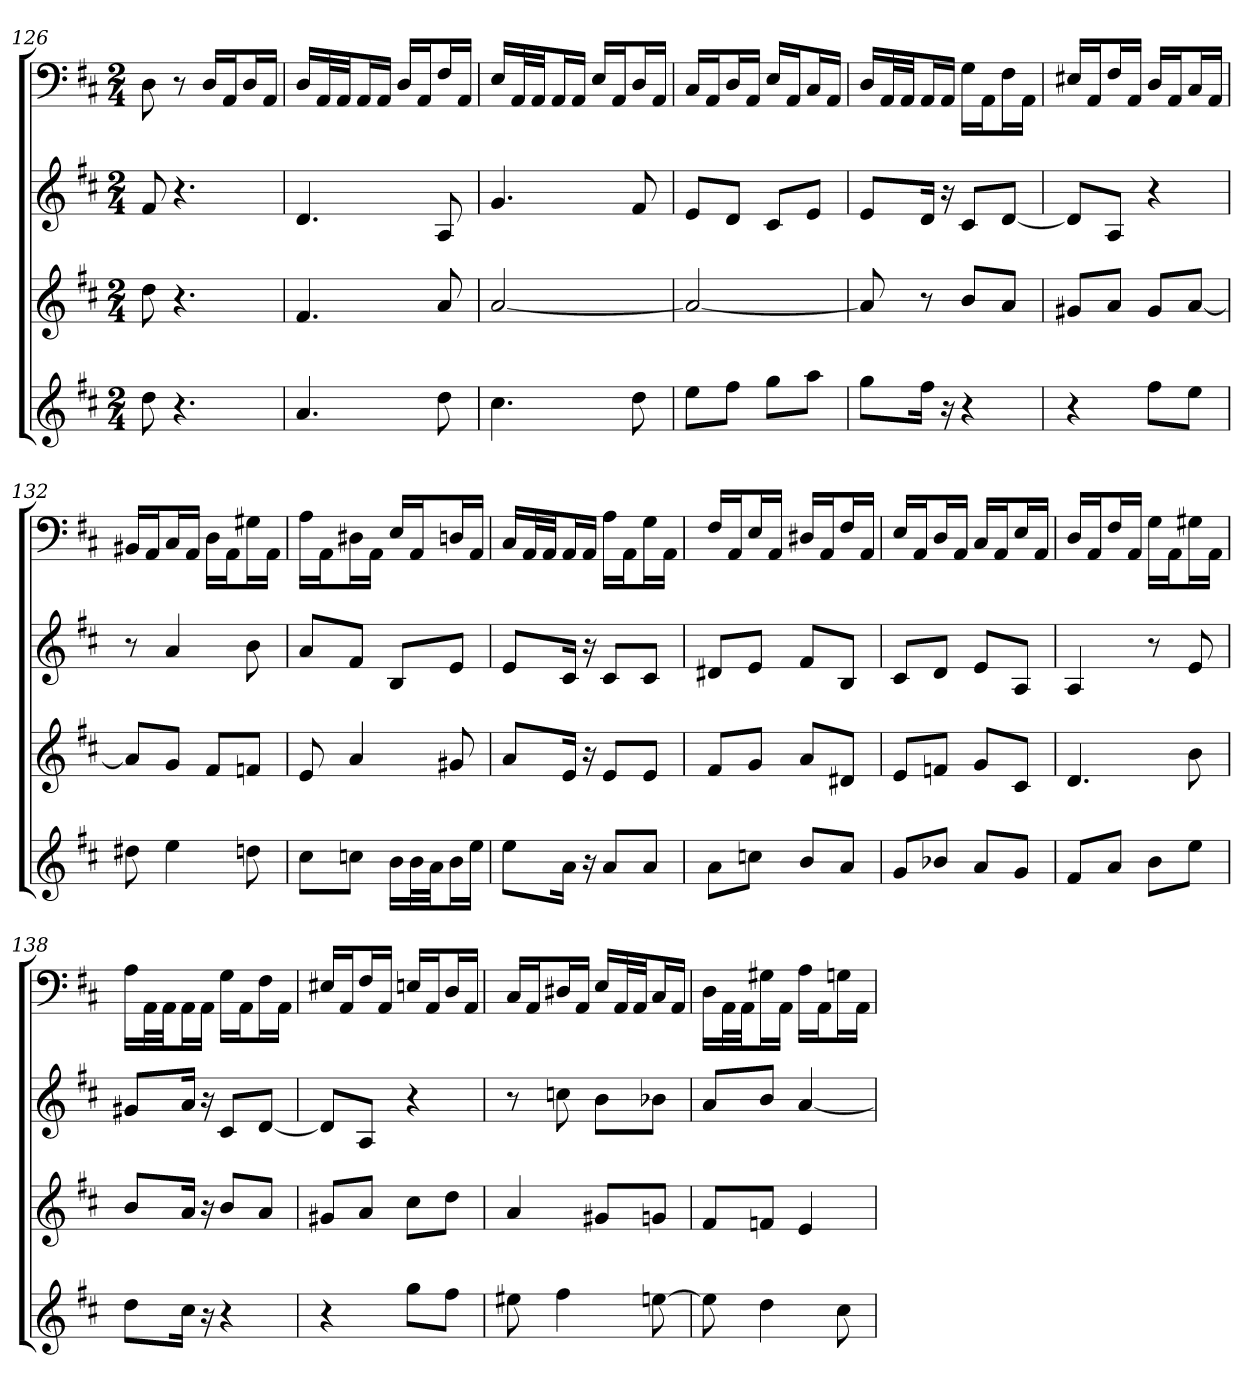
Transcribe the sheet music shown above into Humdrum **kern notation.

**kern	**kern	**kern	**kern
*part4	*part3	*part2	*part1
*staff4	*staff3	*staff2	*staff1
*k[f#c#]	*k[f#c#]	*k[f#c#]	*k[f#c#]
*D:	*D:	*D:	*D:
*M2/4	*M2/4	*M2/4	*M2/4
=126	=126	=126	=126
8dd	8dd	8f#	8D
4.r	4.r	4.r	8r
.	.	.	16DLL
.	.	.	16AAJ
.	.	.	16DL
.	.	.	16AAJJ
=127	=127	=127	=127
4.a	4.f#	4.d	16DLL
.	.	.	32AAL
.	.	.	32AAJJ
.	.	.	16AAL
.	.	.	16AAJJ
.	.	.	16DLL
.	.	.	16AAJ
8dd	8a	8A	16F#L
.	.	.	16AAJJ
=128	=128	=128	=128
4.cc#	[2a	4.g	16ELL
.	.	.	32AAL
.	.	.	32AAJJ
.	.	.	16AAL
.	.	.	16AAJJ
.	.	.	16ELL
.	.	.	16AAJ
8dd	.	8f#	16DL
.	.	.	16AAJJ
=129	=129	=129	=129
8eeL	2a_	8eL	16C#LL
.	.	.	16AAJ
8ff#J	.	8dJ	16DL
.	.	.	16AAJJ
8ggL	.	8c#L	16ELL
.	.	.	16AAJ
8aaJ	.	8eJ	16C#L
.	.	.	16AAJJ
=130	=130	=130	=130
8ggL	8a]	8eL	16DLL
.	.	.	32AAL
.	.	.	32AAJJ
16ff#Jk	8r	16dJk	16AAL
16r	.	16r	16AAJJ
4r	8bL	8c#L	16GLL
.	.	.	16AAJ
.	8aJ	[8dJ	16F#L
.	.	.	16AAJJ
=131	=131	=131	=131
4r	8g#XL	8dL]	16E#XLL
.	.	.	16AAJ
.	8aJ	8AJ	16F#L
.	.	.	16AAJJ
8ff#L	8g#L	4r	16DLL
.	.	.	16AAJ
8eeJ	[8aJ	.	16C#L
.	.	.	16AAJJ
=132	=132	=132	=132
8dd#X	8aL]	8r	16BB#XLL
.	.	.	16AAJ
4ee	8gJ	4a	16C#L
.	.	.	16AAJJ
.	8f#L	.	16DLL
.	.	.	16AAJ
8ddn	8fnJ	8b	16G#XL
.	.	.	16AAJJ
=133	=133	=133	=133
8cc#L	8e	8aL	16ALL
.	.	.	16AAJ
8ccnJ	4a	8f#J	16D#XL
.	.	.	16AAJJ
16bLL	.	8BL	16ELL
32bL	.	.	16AAJ
32aJJ	.	.	.
16bL	8g#X	8eJ	16DnL
16eeJJ	.	.	16AAJJ
=134	=134	=134	=134
8eeL	8aL	8eL	16C#LL
.	.	.	32AAL
.	.	.	32AAJJ
16aJk	16eJk	16c#Jk	16AAL
16r	16r	16r	16AAJJ
8aL	8eL	8c#L	16ALL
.	.	.	16AAJ
8aJ	8eJ	8c#J	16GL
.	.	.	16AAJJ
=135	=135	=135	=135
8aL	8f#L	8d#XL	16F#LL
.	.	.	16AAJ
8ccnJ	8gJ	8eJ	16EL
.	.	.	16AAJJ
8bL	8aL	8f#L	16D#XLL
.	.	.	16AAJ
8aJ	8d#XJ	8BJ	16F#L
.	.	.	16AAJJ
=136	=136	=136	=136
8gL	8eL	8c#L	16ELL
.	.	.	16AAJ
8b-XJ	8fnJ	8dJ	16DL
.	.	.	16AAJJ
8aL	8gL	8eL	16C#LL
.	.	.	16AAJ
8gJ	8c#J	8AJ	16EL
.	.	.	16AAJJ
=137	=137	=137	=137
8f#L	4.d	4A	16DLL
.	.	.	16AAJ
8aJ	.	.	16F#L
.	.	.	16AAJJ
8bL	.	8r	16GLL
.	.	.	16AAJ
8eeJ	8b	8e	16G#XL
.	.	.	16AAJJ
=138	=138	=138	=138
8ddL	8bL	8g#XL	16ALL
.	.	.	32AAL
.	.	.	32AAJJ
16cc#Jk	16aJk	16aJk	16AAL
16r	16r	16r	16AAJJ
4r	8bL	8c#L	16GLL
.	.	.	16AAJ
.	8aJ	[8dJ	16F#L
.	.	.	16AAJJ
=139	=139	=139	=139
4r	8g#XL	8dL]	16E#XLL
.	.	.	16AAJ
.	8aJ	8AJ	16F#L
.	.	.	16AAJJ
8ggL	8cc#L	4r	16EnLL
.	.	.	16AAJ
8ff#J	8ddJ	.	16DL
.	.	.	16AAJJ
=140	=140	=140	=140
8ee#X	4a	8r	16C#LL
.	.	.	16AAJ
4ff#	.	8ccn	16D#XL
.	.	.	16AAJJ
.	8g#XL	8bL	16ELL
.	.	.	32AAL
.	.	.	32AAJJ
[8een	8gnJ	8b-XJ	16C#L
.	.	.	16AAJJ
=141	=141	=141	=141
8ee]	8f#L	8aL	16DLL
.	.	.	32AAL
.	.	.	32AAJJ
4dd	8fnJ	8bJ	16G#XL
.	.	.	16AAJJ
.	4e	[4a	16ALL
.	.	.	16AAJ
8cc#	.	.	16GnL
.	.	.	16AAJJ
=	=	=	=
*-	*-	*-	*-
